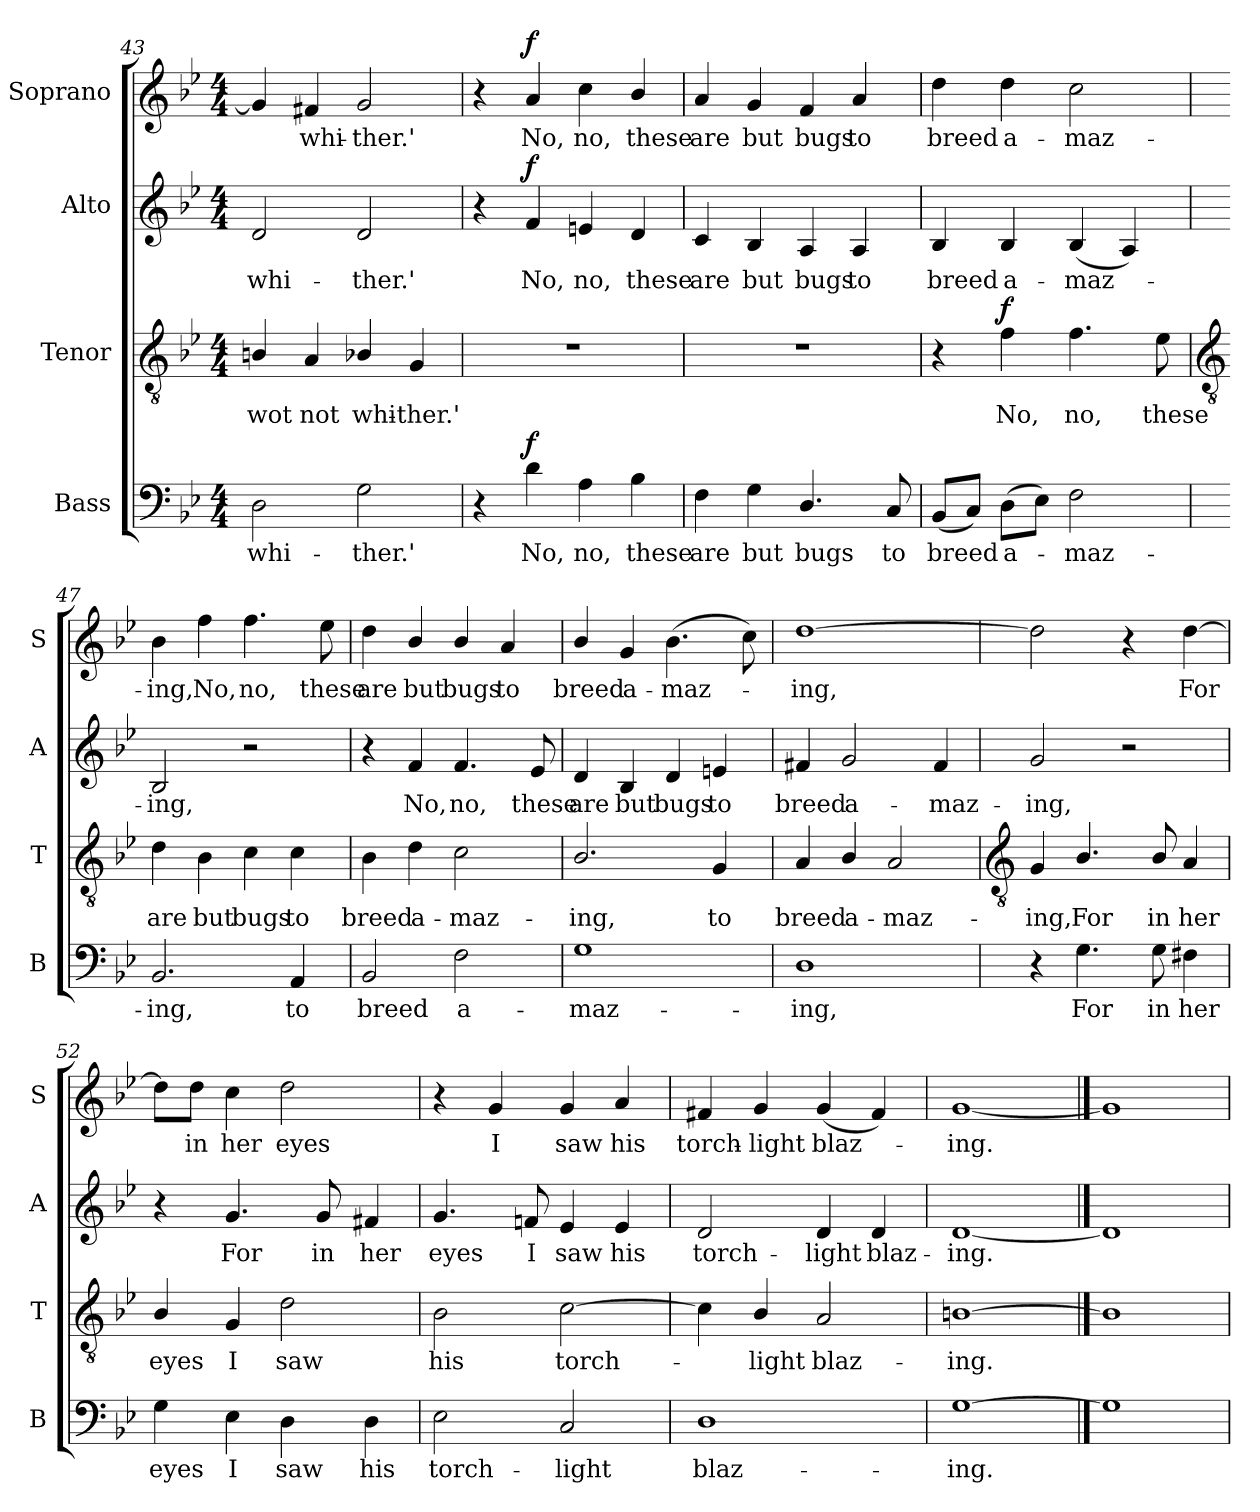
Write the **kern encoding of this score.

**kern	**text	**dynam	**kern	**text	**dynam	**kern	**text	**dynam	**kern	**text	**dynam
*part4	*part4	*part4	*part3	*part3	*part3	*part2	*part2	*part2	*part1	*part1	*part1
*staff4	*staff4	*staff4	*staff3	*staff3	*staff3	*staff2	*staff2	*staff2	*staff1	*staff1	*staff1
*I"Bass	*	*	*I"Tenor	*	*	*I"Alto	*	*	*I"Soprano	*	*
*I'B	*	*	*I'T	*	*	*I'A	*	*	*I'S	*	*
!!LO:LB:g=z
*clefF4	*	*	*clefGv2	*	*	*clefG2	*	*	*clefG2	*	*
*k[b-e-]	*	*	*k[b-e-]	*	*	*k[b-e-]	*	*	*k[b-e-]	*	*
*B-:	*	*	*B-:	*	*	*B-:	*	*	*B-:	*	*
*M4/4	*	*	*M4/4	*	*	*M4/4	*	*	*M4/4	*	*
=43	=43	=43	=43	=43	=43	=43	=43	=43	=43	=43	=43
!	!LO:LY:b	!	!	!LO:LY:b	!	!	!LO:LY:b	!	!	!	!
2D	whi-	.	4Bn/	wot	.	2d	whi-	.	4g]	.	.
!	!	!	!	!LO:LY:b	!	!	!	!	!	!LO:LY:b	!
.	.	.	4A	not	.	.	.	.	4f#X	whi-	.
!	!LO:LY:b	!	!	!LO:LY:b	!	!	!LO:LY:b	!	!	!LO:LY:b	!
2G	-ther.'	.	4B-X/	whi-	.	2d	-ther.'	.	2g	-ther.'	.
!	!	!	!	!LO:LY:b	!	!	!	!	!	!	!
.	.	.	4G	-ther.'	.	.	.	.	.	.	.
=44	=44	=44	=44	=44	=44	=44	=44	=44	=44	=44	=44
4r	.	.	1r	.	.	4r	.	.	4r	.	.
!	!LO:LY:b	!LO:DY:b	!	!	!	!	!LO:LY:b	!LO:DY:b	!	!LO:LY:b	!LO:DY:b
4d	No,	f	.	.	.	4f	No,	f	4a	No,	f
!	!LO:LY:b	!	!	!	!	!	!LO:LY:b	!	!	!LO:LY:b	!
4A	no,	.	.	.	.	4en	no,	.	4cc\	no,	.
!	!LO:LY:b	!	!	!	!	!	!LO:LY:b	!	!	!LO:LY:b	!
4B-	these	.	.	.	.	4d	these	.	4b-/	these	.
=45	=45	=45	=45	=45	=45	=45	=45	=45	=45	=45	=45
!	!LO:LY:b	!	!	!	!	!	!LO:LY:b	!	!	!LO:LY:b	!
4F	are	.	1r	.	.	4c	are	.	4a	are	.
!	!LO:LY:b	!	!	!	!	!	!LO:LY:b	!	!	!LO:LY:b	!
4G	but	.	.	.	.	4B-	but	.	4g	but	.
!	!LO:LY:b	!	!	!	!	!	!LO:LY:b	!	!	!LO:LY:b	!
4.D/	bugs	.	.	.	.	4A	bugs	.	4f	bugs	.
!	!	!	!	!	!	!	!LO:LY:b	!	!	!LO:LY:b	!
.	.	.	.	.	.	4A	to	.	4a	to	.
!	!LO:LY:b	!	!	!	!	!	!	!	!	!	!
8C	to	.	.	.	.	.	.	.	.	.	.
=46	=46	=46	=46	=46	=46	=46	=46	=46	=46	=46	=46
!	!LO:LY:b	!	!	!	!	!	!LO:LY:b	!	!	!LO:LY:b	!
(<8BB-L	breed	.	4r	.	.	4B-	breed	.	4dd	breed	.
8CJ)	.	.	.	.	.	.	.	.	.	.	.
!	!LO:LY:b	!	!	!LO:LY:b	!LO:DY:b	!	!LO:LY:b	!	!	!LO:LY:b	!
(>8DL	a-	.	4f	No,	f	4B-	a-	.	4dd	a-	.
8E-\J)	.	.	.	.	.	.	.	.	.	.	.
!	!LO:LY:b	!	!	!LO:LY:b	!	!	!LO:LY:b	!	!	!LO:LY:b	!
2F	maz-	.	4.f	no,	.	(<4B-	-maz-	.	2cc\	-maz-	.
.	.	.	.	.	.	4A)	.	.	.	.	.
!	!	!	!	!LO:LY:b	!	!	!	!	!	!	!
.	.	.	8e-	these	.	.	.	.	.	.	.
!!LO:LB:g=z
=47	=47	=47	=47	=47	=47	=47	=47	=47	=47	=47	=47
*	*	*	*clefGv2	*	*	*	*	*	*	*	*
!	!LO:LY:b	!	!	!LO:LY:b	!	!	!LO:LY:b	!	!	!LO:LY:b	!
2.BB-	-ing,	.	4d	are	.	2B-	ing,	.	4b-	-ing,	.
!	!	!	!	!LO:LY:b	!	!	!	!	!	!LO:LY:b	!
.	.	.	4B-	but	.	.	.	.	4ff	No,	.
!	!	!	!	!LO:LY:b	!	!	!	!	!	!LO:LY:b	!
.	.	.	4c\	bugs	.	2r	.	.	4.ff	no,	.
!	!LO:LY:b	!	!	!LO:LY:b	!	!	!	!	!	!	!
4AA	to	.	4c\	to	.	.	.	.	.	.	.
!	!	!	!	!	!	!	!	!	!	!LO:LY:b	!
.	.	.	.	.	.	.	.	.	8ee-	these	.
=48	=48	=48	=48	=48	=48	=48	=48	=48	=48	=48	=48
!	!LO:LY:b	!	!	!LO:LY:b	!	!	!	!	!	!LO:LY:b	!
2BB-	breed	.	4B-	breed	.	4r	.	.	4dd	are	.
!	!	!	!	!LO:LY:b	!	!	!LO:LY:b	!	!	!LO:LY:b	!
.	.	.	4d	a-	.	4f	No,	.	4b-/	but	.
!	!LO:LY:b	!	!	!LO:LY:b	!	!	!LO:LY:b	!	!	!LO:LY:b	!
2F	a-	.	2c\	-maz-	.	4.f	no,	.	4b-/	bugs	.
!	!	!	!	!	!	!	!	!	!	!LO:LY:b	!
.	.	.	.	.	.	.	.	.	4a	to	.
!	!	!	!	!	!	!	!LO:LY:b	!	!	!	!
.	.	.	.	.	.	8e-	these	.	.	.	.
=49	=49	=49	=49	=49	=49	=49	=49	=49	=49	=49	=49
!	!LO:LY:b	!	!	!LO:LY:b	!	!	!LO:LY:b	!	!	!LO:LY:b	!
1G	-maz-	.	2.B-/	-ing,	.	4d	are	.	4b-/	breed	.
!	!	!	!	!	!	!	!LO:LY:b	!	!	!LO:LY:b	!
.	.	.	.	.	.	4B-	but	.	4g	a-	.
!	!	!	!	!	!	!	!LO:LY:b	!	!	!LO:LY:b	!
.	.	.	.	.	.	4d	bugs	.	(>4.b-	-maz-	.
!	!	!	!	!LO:LY:b	!	!	!LO:LY:b	!	!	!	!
.	.	.	4G	to	.	4en	to	.	.	.	.
.	.	.	.	.	.	.	.	.	8cc\)	.	.
=50	=50	=50	=50	=50	=50	=50	=50	=50	=50	=50	=50
!	!LO:LY:b	!	!	!LO:LY:b	!	!	!LO:LY:b	!	!	!LO:LY:b	!
1D	-ing,	.	4A	breed	.	4f#X	breed	.	[1dd	ing,	.
!	!	!	!	!LO:LY:b	!	!	!LO:LY:b	!	!	!	!
.	.	.	4B-/	a-	.	2g	a-	.	.	.	.
!	!	!	!	!LO:LY:b	!	!	!	!	!	!	!
.	.	.	2A	-maz-	.	.	.	.	.	.	.
!	!	!	!	!	!	!	!LO:LY:b	!	!	!	!
.	.	.	.	.	.	4f#	-maz-	.	.	.	.
!!LO:LB:g=z
=51	=51	=51	=51	=51	=51	=51	=51	=51	=51	=51	=51
*	*	*	*clefGv2	*	*	*	*	*	*	*	*
!	!	!	!	!LO:LY:b	!	!	!LO:LY:b	!	!	!	!
4r	.	.	4G	-ing,	.	2g	-ing,	.	2dd]	.	.
!	!LO:LY:b	!	!	!LO:LY:b	!	!	!	!	!	!	!
4.G	For	.	4.B-/	For	.	.	.	.	.	.	.
.	.	.	.	.	.	2r	.	.	4r	.	.
!	!LO:LY:b	!	!	!LO:LY:b	!	!	!	!	!	!	!
8G	in	.	8B-/	in	.	.	.	.	.	.	.
!	!LO:LY:b	!	!	!LO:LY:b	!	!	!	!	!	!LO:LY:b	!
4F#X	her	.	4A	her	.	.	.	.	[4dd	For	.
=52	=52	=52	=52	=52	=52	=52	=52	=52	=52	=52	=52
!	!LO:LY:b	!	!	!LO:LY:b	!	!	!	!	!	!	!
4G	eyes	.	4B-/	eyes	.	4r	.	.	8dd\L]	.	.
!	!	!	!	!	!	!	!	!	!	!LO:LY:b	!
.	.	.	.	.	.	.	.	.	8dd\J	in	.
!	!LO:LY:b	!	!	!LO:LY:b	!	!	!LO:LY:b	!	!	!LO:LY:b	!
4E-\	I	.	4G	I	.	4.g	For	.	4cc	her	.
!	!LO:LY:b	!	!	!LO:LY:b	!	!	!	!	!	!LO:LY:b	!
4D	saw	.	2d	saw	.	.	.	.	2dd	eyes	.
!	!	!	!	!	!	!	!LO:LY:b	!	!	!	!
.	.	.	.	.	.	8g	in	.	.	.	.
!	!LO:LY:b	!	!	!	!	!	!LO:LY:b	!	!	!	!
4D	his	.	.	.	.	4f#X	her	.	.	.	.
=53	=53	=53	=53	=53	=53	=53	=53	=53	=53	=53	=53
!	!LO:LY:b	!	!	!LO:LY:b	!	!	!LO:LY:b	!	!	!	!
2E-\	torch-	.	2B-	his	.	4.g	eyes	.	4r	.	.
!	!	!	!	!	!	!	!	!	!	!LO:LY:b	!
.	.	.	.	.	.	.	.	.	4g	I	.
!	!	!	!	!	!	!	!LO:LY:b	!	!	!	!
.	.	.	.	.	.	8fn	I	.	.	.	.
!	!LO:LY:b	!	!	!LO:LY:b	!	!	!LO:LY:b	!	!	!LO:LY:b	!
2C	-light	.	[2c\	torch-	.	4e-	saw	.	4g	saw	.
!	!	!	!	!	!	!	!LO:LY:b	!	!	!LO:LY:b	!
.	.	.	.	.	.	4e-	his	.	4a	his	.
=54	=54	=54	=54	=54	=54	=54	=54	=54	=54	=54	=54
!	!LO:LY:b	!	!	!	!	!	!LO:LY:b	!	!	!LO:LY:b	!
1D	blaz-	.	4c\]	.	.	2d	torch-	.	4f#X	torch-	.
!	!	!	!	!LO:LY:b	!	!	!	!	!	!LO:LY:b	!
.	.	.	4B-/	light	.	.	.	.	4g	-light	.
!	!	!	!	!LO:LY:b	!	!	!LO:LY:b	!	!	!LO:LY:b	!
.	.	.	2A	blaz-	.	4d	-light	.	(<4g	blaz-	.
!	!	!	!	!	!	!	!LO:LY:b	!	!	!	!
.	.	.	.	.	.	4d	blaz-	.	4f#)	.	.
=55	=55	=55	=55	=55	=55	=55	=55	=55	=55	=55	=55
!	!LO:LY:b	!	!	!LO:LY:b	!	!	!LO:LY:b	!	!	!LO:LY:b	!
[1G	-ing.	.	[1Bn	-ing.	.	[1d	-ing.	.	[1g	ing.	.
==56	==56	==56	==56	==56	==56	==56	==56	==56	==56	==56	==56
1G]	.	.	1B]	.	.	1d]	.	.	1g]	.	.
=	=	=	=	=	=	=	=	=	=	=	=
*-	*-	*-	*-	*-	*-	*-	*-	*-	*-	*-	*-
